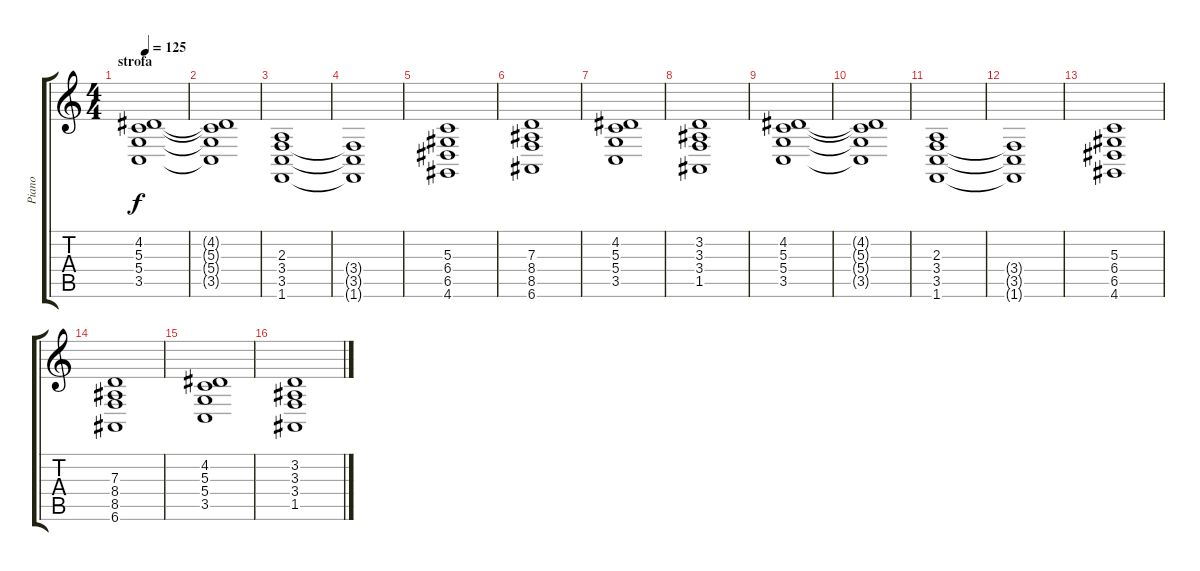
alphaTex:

\track ("Piano" "Piano") {instrument acousticgrandpiano}
\staff {score tabs}
\tuning (E4 B3 G3 D3 A2 E2) {hide}
\ts (4 4)
\section ("" "strofa")
\tempo 125
\clef g2
\ks c
(4.2 5.3 5.4 3.5).1{dy f} |
(4.2{t} 5.3{t} 5.4{t} 3.5{t}).1 |
(2.3 3.4 3.5 1.6).1 |
(3.4{t} 3.5{t} 1.6{t}).1 |
(5.3 6.4 6.5 4.6).1 |
(7.3 8.4 8.5 6.6).1 |
(4.2 5.3 5.4 3.5).1 |
(3.2 3.3 3.4 1.5).1 |
(4.2 5.3 5.4 3.5).1 |
(4.2{t} 5.3{t} 5.4{t} 3.5{t}).1 |
(2.3 3.4 3.5 1.6).1 |
(3.4{t} 3.5{t} 1.6{t}).1 |
(5.3 6.4 6.5 4.6).1 |
(7.3 8.4 8.5 6.6).1 |
(4.2 5.3 5.4 3.5).1 |
(3.2 3.3 3.4 1.5).1
